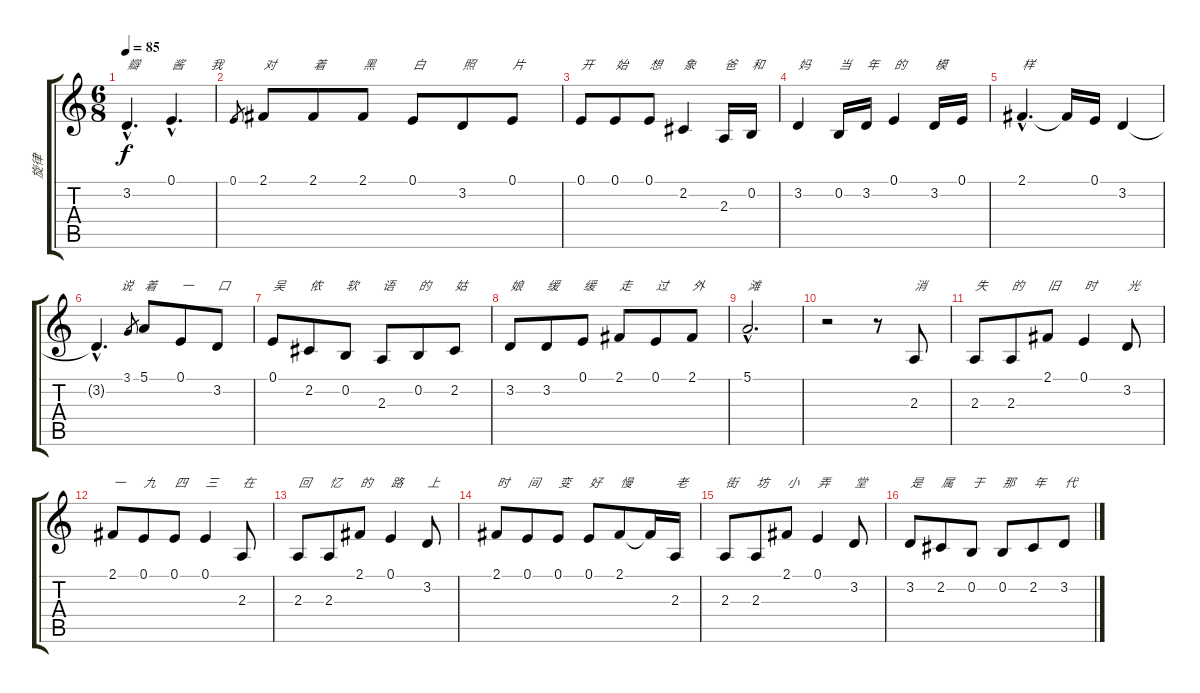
\track ("旋律" "旋律") {instrument sopranosax}
\staff {score tabs}
\tuning (E4 B3 G3 D3 A2 E2) {hide}
\ts (6 8)
\tempo 85
\clef g2
\ks c
3.2{hac}.4{d txt "瓣" dy f} 0.1{hac}.4{d txt "酱         我"} |
0.1.8{gr} 2.1.8{txt "对"} 2.1.8{txt "着"} 2.1.8{txt "黑"} 0.1.8{txt "白"} 3.2.8{txt "照"} 0.1.8{txt "片"} |
0.1.8{txt "开"} 0.1.8{txt "始"} 0.1.8{txt "想"} 2.2.4{txt "象"} 2.3.16{txt "爸"} 0.2.16{txt "和"} |
3.2.4{txt "妈"} 0.2.16{txt "当"} 3.2.16{txt "年"} 0.1.4{txt "的"} 3.2.16{txt "模"} 0.1.16 |
2.1{hac}.4{d txt "样"} 2.1{t}.16 0.1.16 3.2.4 |
3.2{hac t}.4{d txt "        说"} 3.1.8{gr} 5.1.8{txt "着"} 0.1.8{txt "一"} 3.2.8{txt "口"} |
0.1.8{txt "吴"} 2.2.8{txt "侬"} 0.2.8{txt "软"} 2.3.8{txt "语"} 0.2.8{txt "的"} 2.2.8{txt "姑"} |
3.2.8{txt "娘"} 3.2.8{txt "缓"} 0.1.8{txt "缓"} 2.1.8{txt "走"} 0.1.8{txt "过"} 2.1.8{txt "外"} |
5.1{hac}.2{d txt "滩"} |
r.2 r.8 2.3.8{txt "消"} |
2.3.8{txt "失"} 2.3.8{txt "的"} 2.1.8{txt "旧"} 0.1.4{txt "时"} 3.2.8{txt "光"} |
2.1.8{txt "一"} 0.1.8{txt "九"} 0.1.8{txt "四"} 0.1.4{txt "三"} 2.3.8{txt "在"} |
2.3.8{txt "回"} 2.3.8{txt "忆"} 2.1.8{txt "的"} 0.1.4{txt "路"} 3.2.8{txt "上"} |
2.1.8{txt "时"} 0.1.8{txt "间"} 0.1.8{txt "变"} 0.1.8{txt "好"} 2.1.8{txt "慢"} 2.1{t}.16 2.3.16{txt "老"} |
2.3.8{txt "街"} 2.3.8{txt "坊"} 2.1.8{txt "小"} 0.1.4{txt "弄"} 3.2.8{txt "堂"} |
3.2.8{txt "是"} 2.2.8{txt "属"} 0.2.8{txt "于"} 0.2.8{txt "那"} 2.2.8{txt "年"} 3.2.8{txt "代"}
